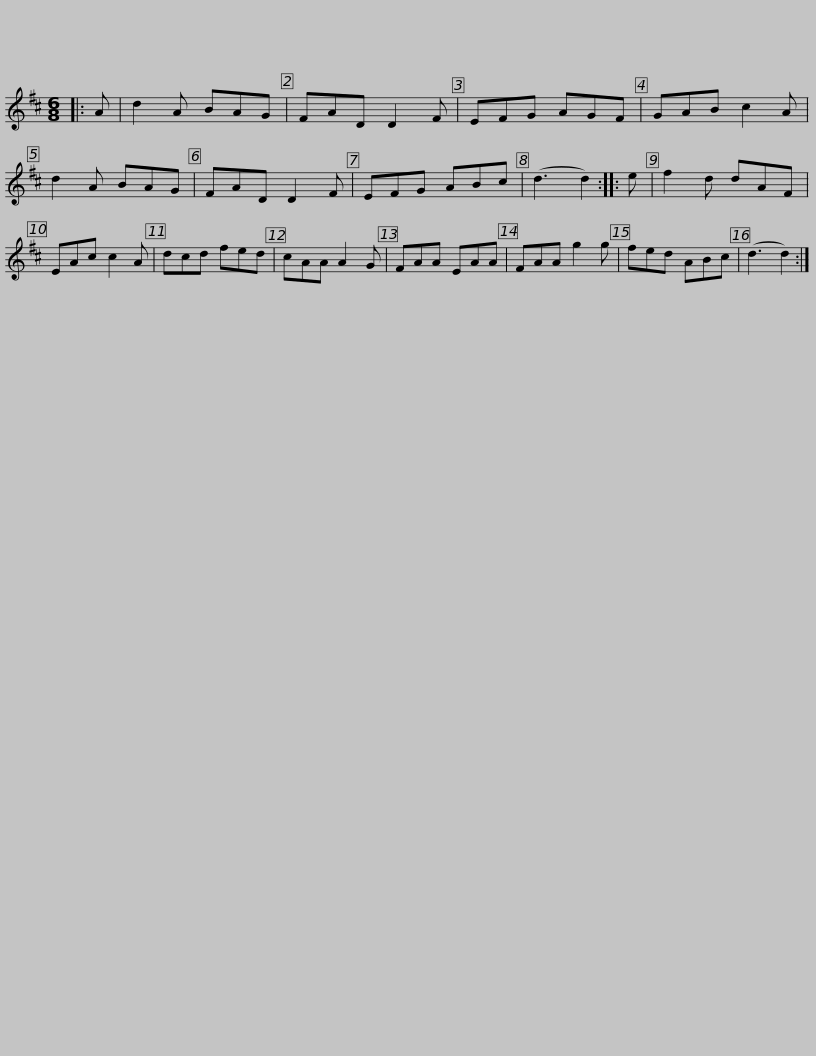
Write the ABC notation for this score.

X:1
L:1/8
M:6/8
I:linebreak $
K:D
V:1 treble
V:1
|: A | d2 A BAG | FAD D2 F | EFG AGF | GAB c2 A | %5
 d2 A BAG | FAD D2 F | EFG ABc |$ (d3 d2) :: e | %10
 f2 d dAF | EAc c2 A | dcd fed | cAA A2 G | FAA EAA | %15
 FAA g2 g | fed ABc |$ (d3 d2) :| %18
